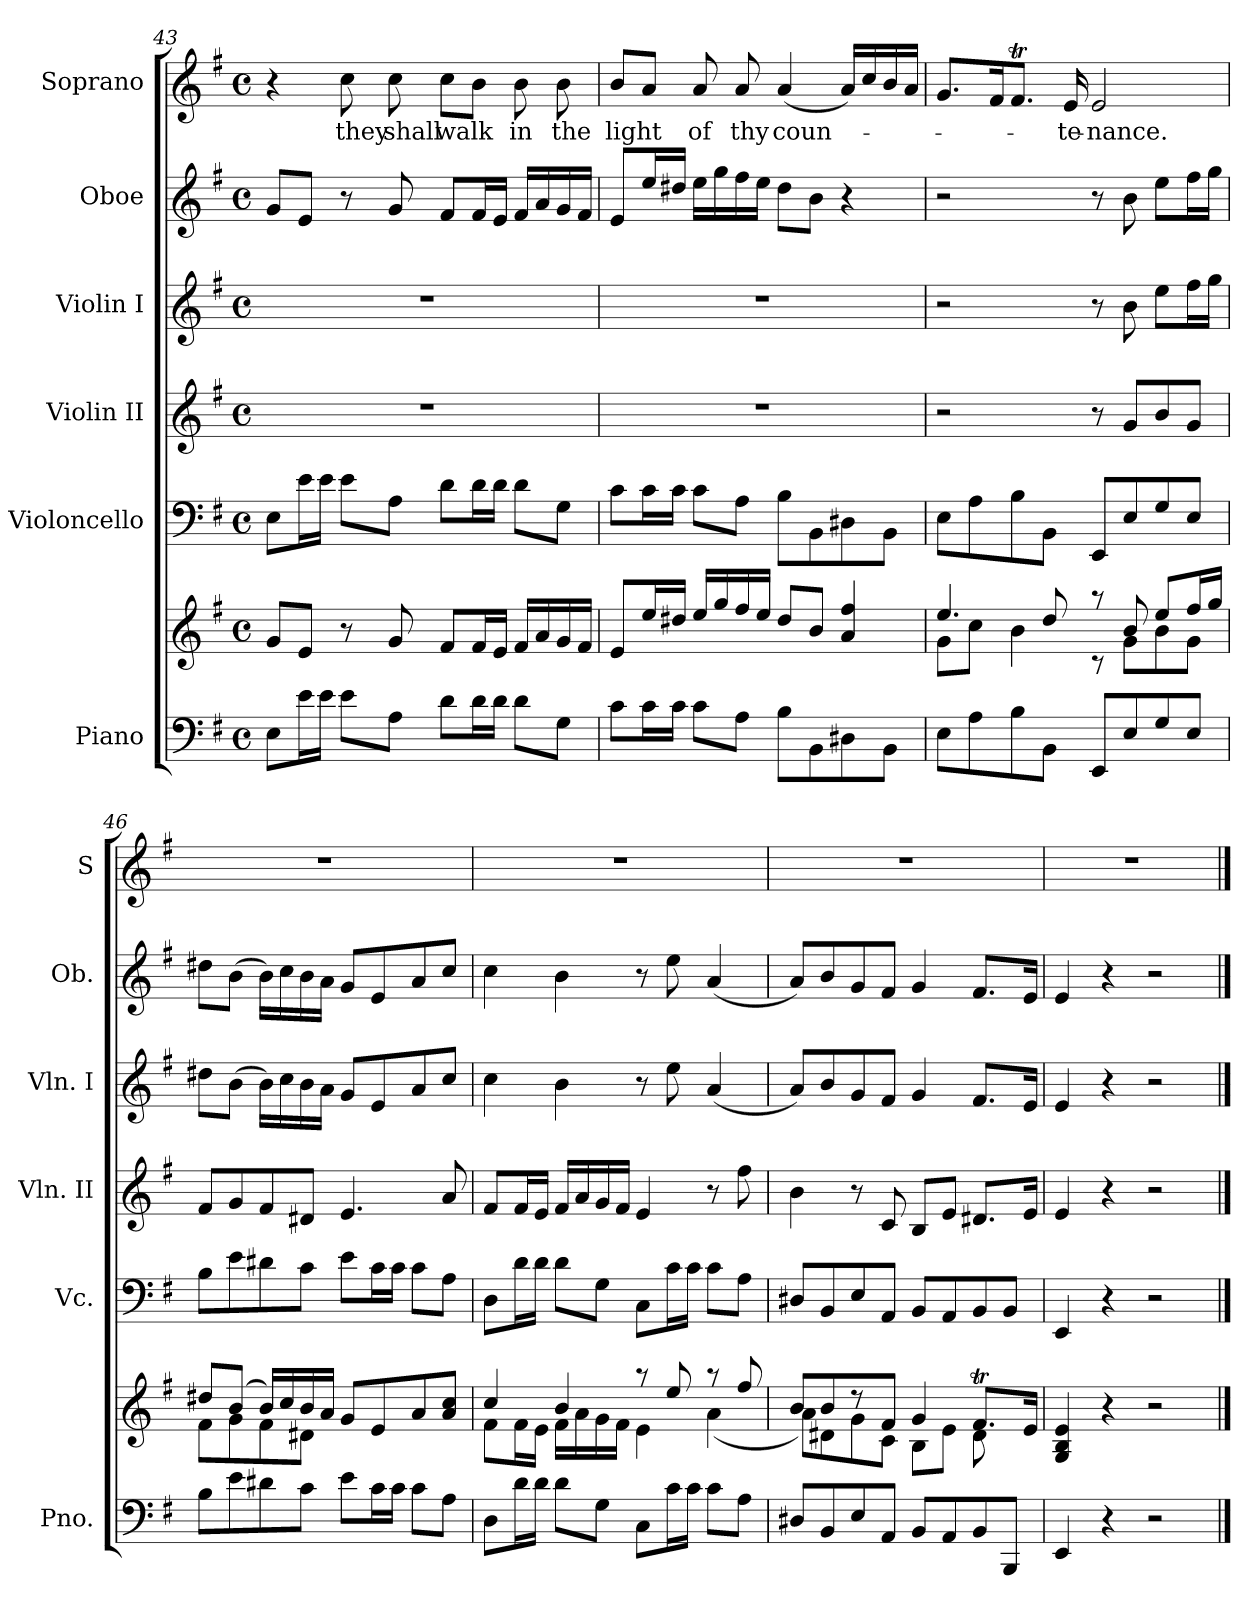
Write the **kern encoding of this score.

**kern	**kern	**kern	**kern	**kern	**kern	**kern	**text
*part6	*part6	*part5	*part4	*part3	*part2	*part1	*part1
*staff7	*staff6	*staff5	*staff4	*staff3	*staff2	*staff1	*staff1
*I"Piano	*	*I"Violoncello	*I"Violin II	*I"Violin I	*I"Oboe	*I"Soprano	*
*I'Pno.	*	*I'Vc.	*I'Vln. II	*I'Vln. I	*I'Ob.	*I'S	*
!!LO:LB:g=z
*clefF4	*clefG2	*clefF4	*clefG2	*clefG2	*clefG2	*clefG2	*
*k[f#]	*k[f#]	*k[f#]	*k[f#]	*k[f#]	*k[f#]	*k[f#]	*
*G:	*G:	*G:	*G:	*G:	*G:	*G:	*
*M4/4	*M4/4	*M4/4	*M4/4	*M4/4	*M4/4	*M4/4	*
*met(c)	*met(c)	*met(c)	*met(c)	*met(c)	*met(c)	*met(c)	*
=43	=43	=43	=43	=43	=43	=43	=43
8E\L	8g/L	8E\L	1r	1r	8g/L	4r	.
16e\L	8e/J	16e\L	.	.	8e/J	.	.
16e\JJ	.	16e\JJ	.	.	.	.	.
8e\L	8r	8e\L	.	.	8r	8cc\	they
8A\J	8g/	8A\J	.	.	8g/	8cc\	shall
8d\L	8f#/L	8d\L	.	.	8f#/L	8cc\L	walk
16d\L	16f#/L	16d\L	.	.	16f#/L	8b\J	.
16d\JJ	16e/JJ	16d\JJ	.	.	16e/JJ	.	.
8d\L	16f#/LL	8d\L	.	.	16f#/LL	8b\	in
.	16a/	.	.	.	16a/	.	.
8G\J	16g/	8G\J	.	.	16g/	8b\	the
.	16f#/JJ	.	.	.	16f#/JJ	.	.
=44	=44	=44	=44	=44	=44	=44	=44
8c\L	8e/L	8c\L	1r	1r	8e/L	8b/L	light
16c\L	16ee/L	16c\L	.	.	16ee/L	8a/J	.
16c\JJ	16dd#X/JJ	16c\JJ	.	.	16dd#X/JJ	.	.
8c\L	16ee/LL	8c\L	.	.	16ee\LL	8a/	of
.	16gg/	.	.	.	16gg\	.	.
8A\J	16ff#/	8A\J	.	.	16ff#\	8a/	thy
.	16ee/JJ	.	.	.	16ee\JJ	.	.
8B\L	8dd#/L	8B\L	.	.	8dd#\L	(4a/	coun-
8BB\	8b/J	8BB\	.	.	8b\J	.	.
8D#X\	4a/ 4ff#/	8D#X\	.	.	4r	16a/LL)	.
.	.	.	.	.	.	16cc/	.
8BB\J	.	8BB\J	.	.	.	16b/	.
.	.	.	.	.	.	16a/JJ	.
=45	=45	=45	=45	=45	=45	=45	=45
*	*^	*	*	*	*	*	*
8E\L	4.ee/	8g\L	8E\L	2r	2r	2r	8.g/L	.
8A\	.	8cc\J	8A\	.	.	.	.	.
.	.	.	.	.	.	.	16f#/k	.
8B\	.	4b\	8B\	.	.	.	8.f#t/J	.
8BB\J	8dd/	.	8BB\J	.	.	.	.	.
.	.	.	.	.	.	.	16e/	-te-
8EE/L	8raa	8rc	8EE/L	8r	8r	8r	2e/	-nance.
8E/	8b/	8g\L	8E/	8g/L	8b\	8b\	.	.
8G/	8ee/L	8b\	8G/	8b/	8ee\L	8ee\L	.	.
8E/J	16ff#/L	8g\J	8E/J	8g/J	16ff#\L	16ff#\L	.	.
.	16gg/JJ	.	.	.	16gg\JJ	16gg\JJ	.	.
!!LO:PB:g=z
=46	=46	=46	=46	=46	=46	=46	=46	=46
8B\L	8dd#X/L	8f#\L	8B\L	8f#/L	8dd#X\L	8dd#X\L	1r	.
8e\	(8b/J	8g\	8e\	8g/	(8b\J	(8b\J	.	.
8d#X\	16b/LL)	8f#\	8d#X\	8f#/	16b\LL)	16b\LL)	.	.
.	16cc/	.	.	.	16cc\	16cc\	.	.
8c\J	16b/	8d#X\J	8c\J	8d#X/J	16b\	16b\	.	.
.	16a/JJ	.	.	.	16a\JJ	16a\JJ	.	.
8e\L	8g/L	2ryy	8e\L	4.e/	8g/L	8g/L	.	.
16c\L	8e/	.	16c\L	.	8e/	8e/	.	.
16c\JJ	.	.	16c\JJ	.	.	.	.	.
8c\L	8a/	.	8c\L	.	8a/	8a/	.	.
8A\J	8a/ 8cc/J	.	8A\J	8a/	8cc/J	8cc/J	.	.
=47	=47	=47	=47	=47	=47	=47	=47	=47
8D\L	4cc/	8f#\L	8D\L	8f#/L	4cc\	4cc\	1r	.
16d\L	.	16f#\L	16d\L	16f#/L	.	.	.	.
16d\JJ	.	16e\JJ	16d\JJ	16e/JJ	.	.	.	.
8d\L	4b/	16f#\LL	8d\L	16f#/LL	4b\	4b\	.	.
.	.	16a\	.	16a/	.	.	.	.
8G\J	.	16g\	8G\J	16g/	.	.	.	.
.	.	16f#\JJ	.	16f#/JJ	.	.	.	.
8C\L	8raa	4e\	8C\L	4e/	8r	8r	.	.
16c\L	8ee/	.	16c\L	.	8ee\	8ee\	.	.
16c\JJ	.	.	16c\JJ	.	.	.	.	.
8c\L	8raa	(4a\	8c\L	8r	(4a/	(4a/	.	.
8A\J	8ff#/	.	8A\J	8ff#\	.	.	.	.
=48	=48	=48	=48	=48	=48	=48	=48	=48
8D#X/L	8b/L	8a\L)	8D#X/L	4b\	8a/L)	8a/L)	1r	.
8BB/	8b/	8d#X\	8BB/	.	8b/	8b/	.	.
8E/	8r	8g\	8E/	8r	8g/	8g/	.	.
8AA/J	8f#/J	8c\J	8AA/J	8c/	8f#/J	8f#/J	.	.
8BB/L	4g/	8B\L	8BB/L	8B/L	4g/	4g/	.	.
8AA/	.	8e\J	8AA/	8e/J	.	.	.	.
8BB/	8.f#t/L	8d#\	8BB/	8.d#X/L	8.f#/L	8.f#/L	.	.
8BBB/J	.	8ryy	8BB/J	.	.	.	.	.
.	16e/Jk	.	.	16e/Jk	16e/Jk	16e/Jk	.	.
*	*v	*v	*	*	*	*	*	*
=49	=49	=49	=49	=49	=49	=49	=49
4EE/	4G/ 4B/ 4e/	4EE/	4e/	4e/	4e/	1r	.
4r	4r	4r	4r	4r	4r	.	.
2r	2r	2r	2r	2r	2r	.	.
==	==	==	==	==	==	==	==
*-	*-	*-	*-	*-	*-	*-	*-
